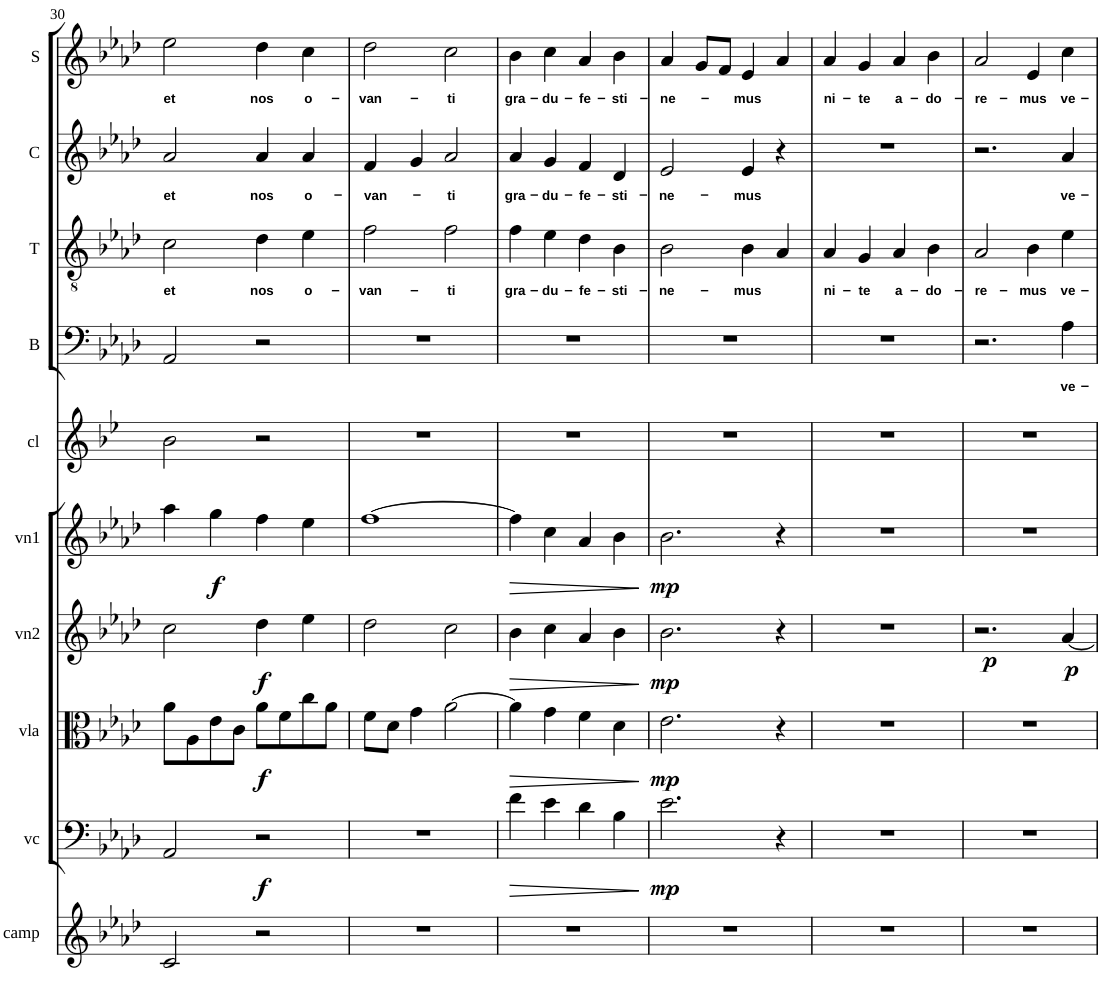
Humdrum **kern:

**kern	**kern	**dynam	**kern	**dynam	**kern	**dynam	**kern	**dynam	**kern	**kern	**text	**kern	**text	**kern	**text	**kern	**text
*part10	*part9	*part9	*part8	*part8	*part7	*part7	*part6	*part6	*part5	*part4	*part4	*part3	*part3	*part2	*part2	*part1	*part1
*staff10	*staff9	*staff9	*staff8	*staff8	*staff7	*staff7	*staff6	*staff6	*staff5	*staff4	*staff4	*staff3	*staff3	*staff2	*staff2	*staff1	*staff1
*I"Campane	*I"Violoncello	*	*I"Viola	*	*I"Violino 2	*	*I"Violino 1	*	*I"Clarinetto	*I"B	*	*I"T	*	*I"C	*	*I"S	*
*I'camp	*I'vc	*	*I'vla	*	*I'vn2	*	*I'vn1	*	*I'cl	*I'B	*	*I'T	*	*I'C	*	*I'S	*
!!LO:PB:g=z
*clefG2	*clefF4	*	*clefC3	*	*clefG2	*	*clefG2	*	*clefG2	*clefF4	*	*clefGv2	*	*clefG2	*	*clefG2	*
*	*	*	*	*	*	*	*	*	*Trd1c2	*	*	*	*	*	*	*	*
*k[b-e-a-d-]	*k[b-e-a-d-]	*	*k[b-e-a-d-]	*	*k[b-e-a-d-]	*	*k[b-e-a-d-]	*	*k[b-e-]	*k[b-e-a-d-]	*	*k[b-e-a-d-]	*	*k[b-e-a-d-]	*	*k[b-e-a-d-]	*
*M4/4	*M4/4	*	*M4/4	*	*M4/4	*	*M4/4	*	*M4/4	*M4/4	*	*M4/4	*	*M4/4	*	*M4/4	*
*met(c)	*met(c)	*	*met(c)	*	*met(c)	*	*met(c)	*	*met(c)	*met(c)	*	*met(c)	*	*met(c)	*	*met(c)	*
=30	=30	=30	=30	=30	=30	=30	=30	=30	=30	=30	=30	=30	=30	=30	=30	=30	=30
!	!	!	!	!	!	!	!	!	!	!	!	!	!LO:LY:b	!	!LO:LY:b	!	!LO:LY:b
2c/	2AA-/	.	8a-\L	.	2cc\	.	4aa-\	.	2b-\	2AA-/	.	2c\	et	2a-/	et	2ee-\	et
.	.	.	8A-\	.	.	.	.	.	.	.	.	.	.	.	.	.	.
!	!	!	!	!	!	!	!	!LO:DY:b	!	!	!	!	!	!	!	!	!
.	.	.	8e-\	.	.	.	4gg\	f	.	.	.	.	.	.	.	.	.
.	.	.	8c\J	.	.	.	.	.	.	.	.	.	.	.	.	.	.
!	!	!LO:DY:b	!	!LO:DY:b	!	!LO:DY:b	!	!	!	!	!	!	!LO:LY:b	!	!LO:LY:b	!	!LO:LY:b
2r	2r	f	8a-\L	f	4dd-\	f	4ff\	.	2r	2r	.	4d-\	nos	4a-/	nos	4dd-\	nos
.	.	.	8f\	.	.	.	.	.	.	.	.	.	.	.	.	.	.
!	!	!	!	!	!	!	!	!	!	!	!	!	!LO:LY:b	!	!LO:LY:b	!	!LO:LY:b
.	.	.	8cc\	.	4ee-\	.	4ee-\	.	.	.	.	4e-\	o-	4a-/	o-	4cc\	o-
.	.	.	8a-\J	.	.	.	.	.	.	.	.	.	.	.	.	.	.
=31	=31	=31	=31	=31	=31	=31	=31	=31	=31	=31	=31	=31	=31	=31	=31	=31	=31
!	!	!	!	!	!	!	!	!	!	!	!	!	!LO:LY:b	!	!LO:LY:b	!	!LO:LY:b
1r	1r	.	8f\L	.	2dd-\	.	[1ff	.	1r	1r	.	2f\	-van-	4f/	-van-	2dd-\	-van-
.	.	.	8d-\J	.	.	.	.	.	.	.	.	.	.	.	.	.	.
.	.	.	4g\	.	.	.	.	.	.	.	.	.	.	4g/	.	.	.
!	!	!	!	!	!	!	!	!	!	!	!	!	!LO:LY:b	!	!LO:LY:b	!	!LO:LY:b
.	.	.	[2a-\	.	2cc\	.	.	.	.	.	.	2f\	-ti	2a-/	-ti	2cc\	-ti
=32	=32	=32	=32	=32	=32	=32	=32	=32	=32	=32	=32	=32	=32	=32	=32	=32	=32
!	!	!LO:HP:b	!	!LO:HP:b	!	!LO:HP:b	!	!LO:HP:b	!	!	!	!	!LO:LY:b	!	!LO:LY:b	!	!LO:LY:b
1r	4f\	>	4a-\]	>	4b-\	>	4ff\]	>	1r	1r	.	4f\	gra-	4a-/	gra-	4b-\	gra-
!	!	!	!	!	!	!	!	!	!	!	!	!	!LO:LY:b	!	!LO:LY:b	!	!LO:LY:b
.	4e-\	.	4g\	.	4cc\	.	4cc\	.	.	.	.	4e-\	-du-	4g/	-du-	4cc\	-du-
!	!	!	!	!	!	!	!	!	!	!	!	!	!LO:LY:b	!	!LO:LY:b	!	!LO:LY:b
.	4d-\	.	4f\	.	4a-/	.	4a-/	.	.	.	.	4d-\	-fe-	4f/	-fe-	4a-/	-fe-
!	!	!	!	!	!	!	!	!	!	!	!	!	!LO:LY:b	!	!LO:LY:b	!	!LO:LY:b
.	4B-\	.	4d-\	.	4b-\	.	4b-\	.	.	.	.	4B-\	-sti-	4d-/	-sti-	4b-\	-sti-
.	.	]	.	]	.	]	.	]	.	.	.	.	.	.	.	.	.
=33	=33	=33	=33	=33	=33	=33	=33	=33	=33	=33	=33	=33	=33	=33	=33	=33	=33
!	!	!LO:DY:b	!	!LO:DY:b	!	!LO:DY:b	!	!LO:DY:b	!	!	!	!	!LO:LY:b	!	!LO:LY:b	!	!LO:LY:b
1r	2.e-\	mp	2.e-\	mp	2.b-\	mp	2.b-\	mp	1r	1r	.	2B-\	-ne-	2e-/	-ne-	4a-/	-ne-
.	.	.	.	.	.	.	.	.	.	.	.	.	.	.	.	8g/L	.
.	.	.	.	.	.	.	.	.	.	.	.	.	.	.	.	8f/J	.
!	!	!	!	!	!	!	!	!	!	!	!	!	!LO:LY:b	!	!LO:LY:b	!	!LO:LY:b
.	.	.	.	.	.	.	.	.	.	.	.	4B-\	-mus	4e-/	-mus	4e-/	-mus
.	4r	.	4r	.	4r	.	4r	.	.	.	.	4A-/	.	4r	.	4a-/	.
=34	=34	=34	=34	=34	=34	=34	=34	=34	=34	=34	=34	=34	=34	=34	=34	=34	=34
!	!	!	!	!	!	!	!	!	!	!	!	!	!LO:LY:b	!	!	!	!LO:LY:b
1r	1r	.	1r	.	1r	.	1r	.	1r	1r	.	4A-/	ni-	1r	.	4a-/	ni-
!	!	!	!	!	!	!	!	!	!	!	!	!	!LO:LY:b	!	!	!	!LO:LY:b
.	.	.	.	.	.	.	.	.	.	.	.	4G/	-te	.	.	4g/	-te
!	!	!	!	!	!	!	!	!	!	!	!	!	!LO:LY:b	!	!	!	!LO:LY:b
.	.	.	.	.	.	.	.	.	.	.	.	4A-/	a-	.	.	4a-/	a-
!	!	!	!	!	!	!	!	!	!	!	!	!	!LO:LY:b	!	!	!	!LO:LY:b
.	.	.	.	.	.	.	.	.	.	.	.	4B-\	-do-	.	.	4b-\	-do-
=35	=35	=35	=35	=35	=35	=35	=35	=35	=35	=35	=35	=35	=35	=35	=35	=35	=35
!	!	!	!	!	!	!LO:DY:b	!	!	!	!	!	!	!LO:LY:b	!	!	!	!LO:LY:b
1r	1r	.	1r	.	2.r	p	1r	.	1r	2.r	.	2A-/	-re-	2.r	.	2a-/	-re-
!	!	!	!	!	!	!	!	!	!	!	!	!	!LO:LY:b	!	!	!	!LO:LY:b
.	.	.	.	.	.	.	.	.	.	.	.	4B-\	-mus	.	.	4e-/	-mus
!	!	!	!	!	!	!LO:DY:b	!	!	!	!	!LO:LY:b	!	!LO:LY:b	!	!LO:LY:b	!	!LO:LY:b
.	.	.	.	.	[4a-/	p	.	.	.	4A-\	ve-	4e-\	ve-	4a-/	ve-	4cc\	ve-
=	=	=	=	=	=	=	=	=	=	=	=	=	=	=	=	=	=
*-	*-	*-	*-	*-	*-	*-	*-	*-	*-	*-	*-	*-	*-	*-	*-	*-	*-
